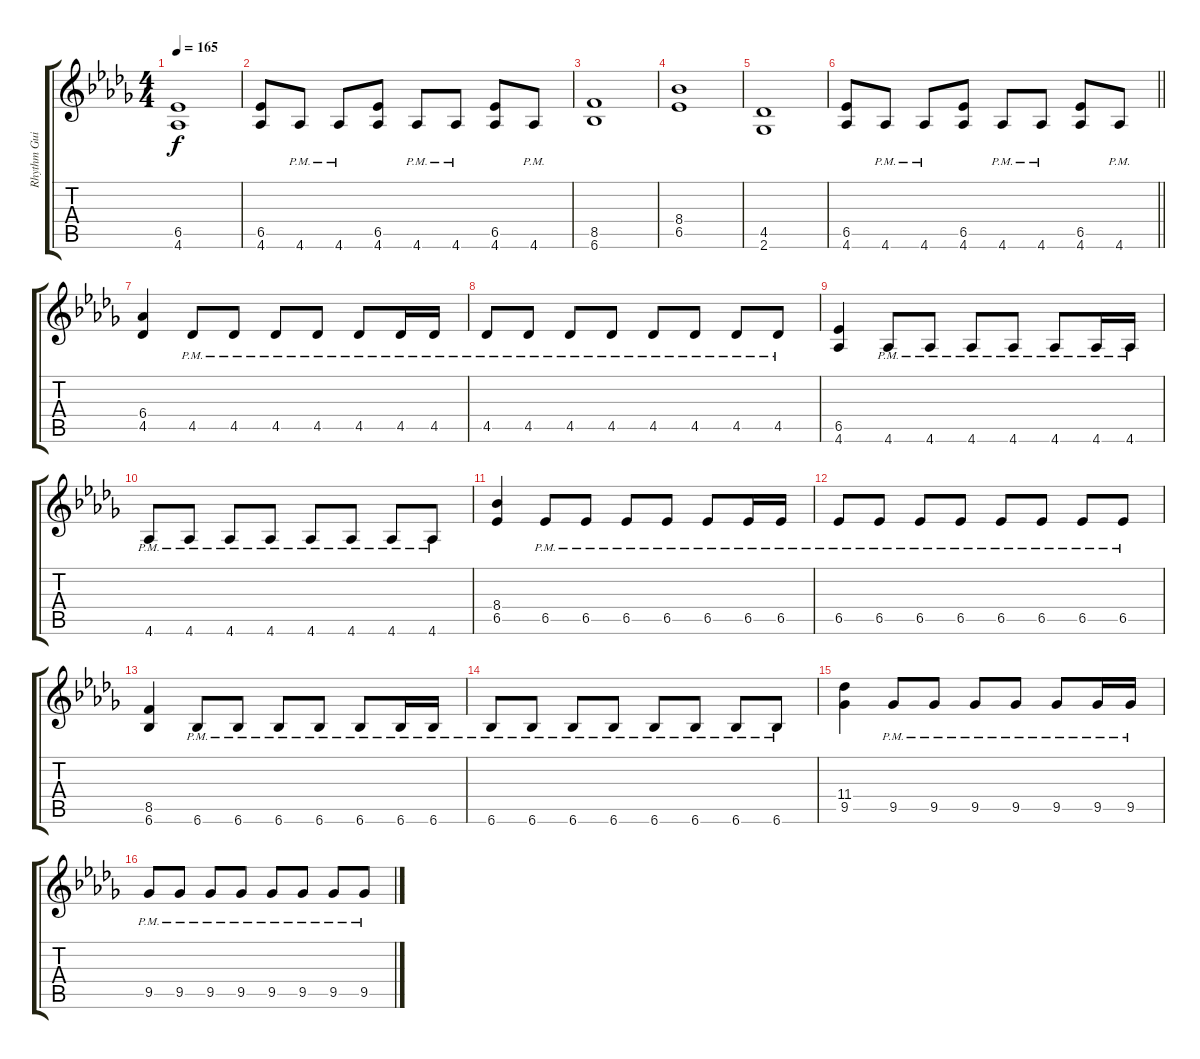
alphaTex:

\track ("Rhythm Guitar 2: Tapani Kangas" "Rhythm Gui") {instrument distortionguitar}
\staff {score tabs}
\tuning (E4 B3 G3 D3 A2 E2) {hide}
\ts (4 4)
\tempo 165
\clef g2
\ks bbminor
(6.5 4.6).1{dy f} |
(6.5 4.6).8 4.6{pm}.8 4.6{pm}.8 (6.5 4.6).8 4.6{pm}.8 4.6{pm}.8 (6.5 4.6).8 4.6{pm}.8 |
(8.5 6.6).1 |
(8.4 6.5).1 |
(4.5 2.6).1 |
\barLineRight lightlight
(6.5 4.6).8 4.6{pm}.8 4.6{pm}.8 (6.5 4.6).8 4.6{pm}.8 4.6{pm}.8 (6.5 4.6).8 4.6{pm}.8 |
\section ("" "")
(6.4 4.5).4 4.5{pm}.8 4.5{pm}.8 4.5{pm}.8 4.5{pm}.8 4.5{pm}.8 4.5{pm}.16 4.5{pm}.16 |
4.5{pm}.8 4.5{pm}.8 4.5{pm}.8 4.5{pm}.8 4.5{pm}.8 4.5{pm}.8 4.5{pm}.8 4.5{pm}.8 |
(6.5 4.6).4 4.6{pm}.8 4.6{pm}.8 4.6{pm}.8 4.6{pm}.8 4.6{pm}.8 4.6{pm}.16 4.6{pm}.16 |
4.6{pm}.8 4.6{pm}.8 4.6{pm}.8 4.6{pm}.8 4.6{pm}.8 4.6{pm}.8 4.6{pm}.8 4.6{pm}.8 |
(8.4 6.5).4 6.5{pm}.8 6.5{pm}.8 6.5{pm}.8 6.5{pm}.8 6.5{pm}.8 6.5{pm}.16 6.5{pm}.16 |
6.5{pm}.8 6.5{pm}.8 6.5{pm}.8 6.5{pm}.8 6.5{pm}.8 6.5{pm}.8 6.5{pm}.8 6.5{pm}.8 |
(8.5 6.6).4 6.6{pm}.8 6.6{pm}.8 6.6{pm}.8 6.6{pm}.8 6.6{pm}.8 6.6{pm}.16 6.6{pm}.16 |
6.6{pm}.8 6.6{pm}.8 6.6{pm}.8 6.6{pm}.8 6.6{pm}.8 6.6{pm}.8 6.6{pm}.8 6.6{pm}.8 |
(11.4 9.5).4 9.5{pm}.8 9.5{pm}.8 9.5{pm}.8 9.5{pm}.8 9.5{pm}.8 9.5{pm}.16 9.5{pm}.16 |
9.5{pm}.8 9.5{pm}.8 9.5{pm}.8 9.5{pm}.8 9.5{pm}.8 9.5{pm}.8 9.5{pm}.8 9.5{pm}.8
